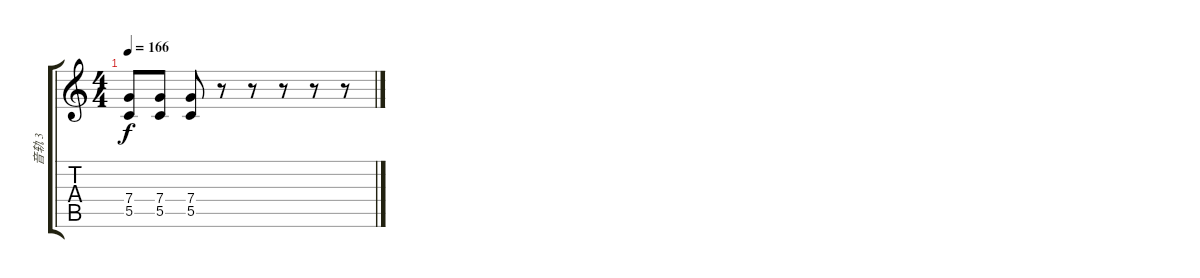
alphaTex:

\track ("音轨 3" "音轨 3") {instrument distortionguitar}
\staff {score tabs}
\tuning (D4 A3 F3 C3 G2 C2) {hide}
\ts (4 4)
\tempo 166
\clef g2
\ks c
(7.4 5.5).8{dy f} (7.4 5.5).8 (7.4 5.5).8 r.8 r.8 r.8 r.8 r.8
